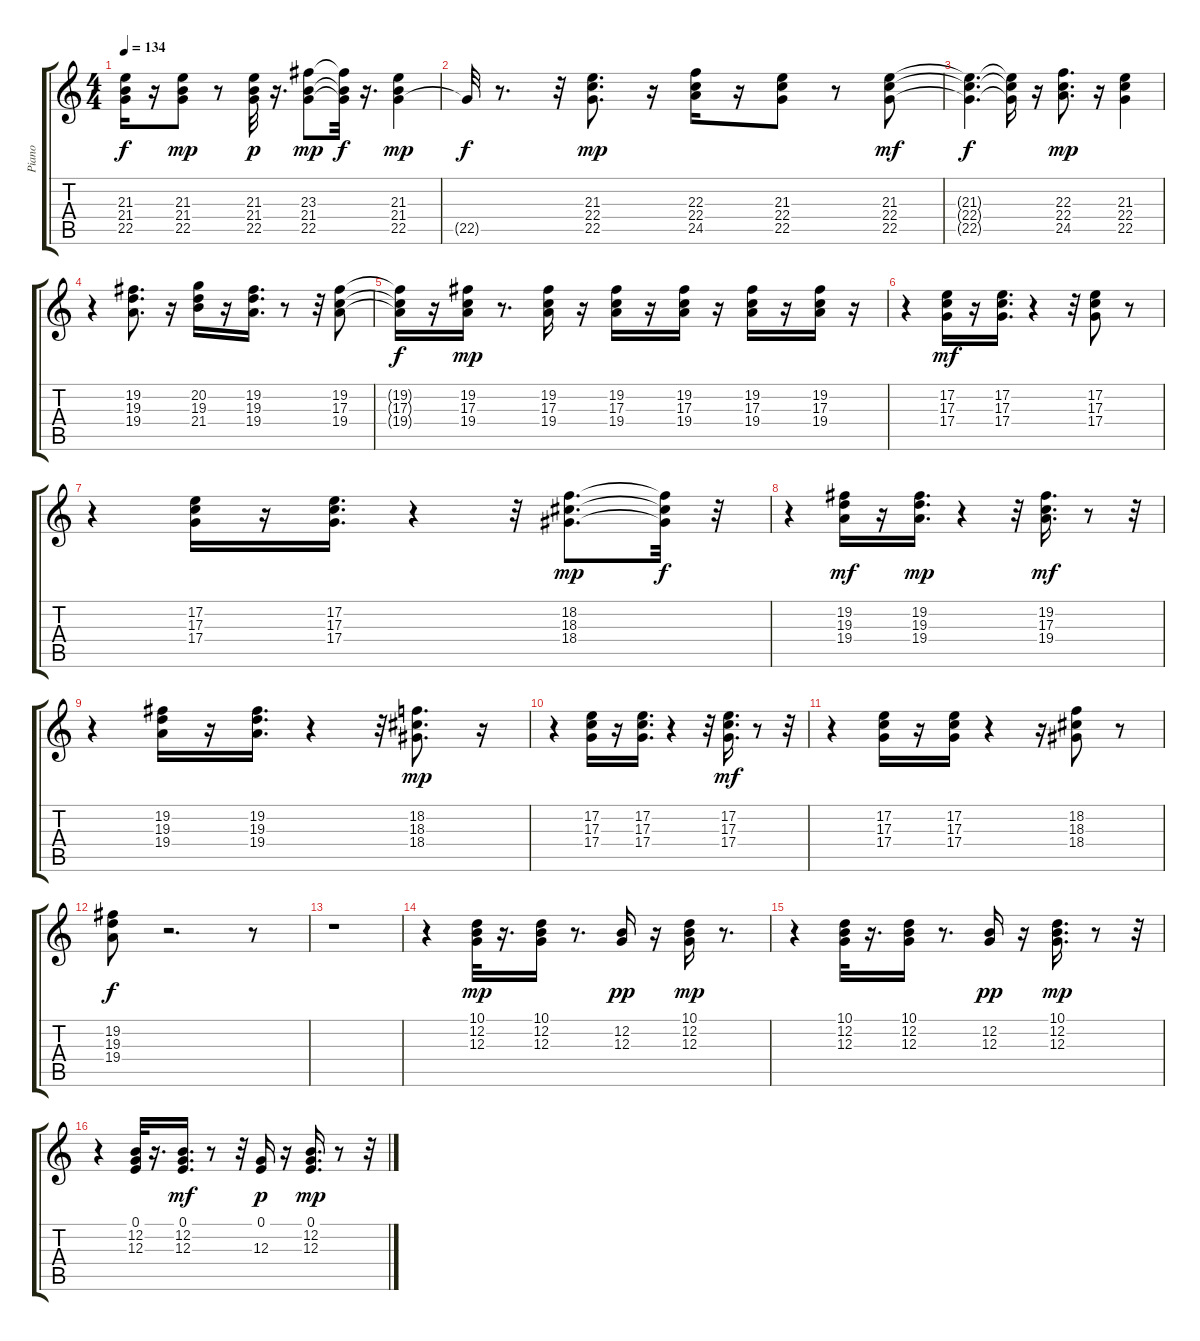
\track ("Piano" "Piano") {instrument acousticgrandpiano}
\staff {score tabs}
\tuning (E4 B3 G3 D3 A2 E2) {hide}
\ts (4 4)
\tempo 134
\clef g2
\ks c
(21.3{t} 21.4{t} 22.5{t}).16{dy f} r.16 (21.3 21.4 22.5).8{dy mp} r.8 (21.3 21.4 22.5).32{dy p} r.16{d} (23.3 21.4 22.5).8{dy mp} (23.3{t} 21.4{t} 22.5{t}).32{dy f} r.16{d} (21.3 21.4 22.5).4{dy mp} |
22.5{t}.32{dy f} r.8{d} r.32 (21.3 22.4 22.5).8{d dy mp} r.16 (22.3 22.4 24.5).16 r.16 (21.3 22.4 22.5).8 r.8 (21.3 22.4 22.5).8{dy mf} |
(21.3{t} 22.4{t} 22.5{t}).4{d dy f} (21.3{t} 22.4{t} 22.5{t}).16 r.16 (22.3 22.4 24.5).8{d dy mp} r.16 (21.3 22.4 22.5).4 |
r.4 (19.2 19.3 19.4).8{d} r.16 (20.2 19.3 21.4).16 r.16 (19.2 19.3 19.4).16{d} r.8 r.32 (19.2 17.3 19.4).8 |
(19.2{t} 17.3{t} 19.4{t}).16{dy f} r.16 (19.2 17.3 19.4).16{dy mp} r.8{d} (19.2 17.3 19.4).16 r.16 (19.2 17.3 19.4).16 r.16 (19.2 17.3 19.4).16 r.16 (19.2 17.3 19.4).16 r.16 (19.2 17.3 19.4).16 r.16 |
r.4 (17.2 17.3 17.4).16{dy mf} r.16 (17.2 17.3 17.4).16{d} r.4 r.32 (17.2 17.3 17.4).8 r.8 |
r.4 (17.2 17.3 17.4).16 r.16 (17.2 17.3 17.4).16{d} r.4 r.32 (18.2 18.3 18.4).8{d dy mp} (18.2{t} 18.3{t} 18.4{t}).32{dy f} r.32 |
r.4 (19.2 19.3 19.4).16{dy mf} r.16 (19.2 19.3 19.4).16{d dy mp} r.4 r.32 (19.2 17.3 19.4).16{d dy mf} r.8 r.32 |
r.4 (19.2 19.3 19.4).16 r.16 (19.2 19.3 19.4).16{d} r.4 r.32 (18.2 18.3 18.4).8{d dy mp} r.16 |
r.4 (17.2 17.3 17.4).16 r.16 (17.2 17.3 17.4).16{d} r.4 r.32 (17.2 17.3 17.4).16{d dy mf} r.8 r.32 |
r.4 (17.2 17.3 17.4).16 r.16 (17.2 17.3 17.4).16 r.4 r.16 (18.2 18.3 18.4).8 r.8 |
(19.2 19.3 19.4).8{dy f} r.2{d} r.8 |
r.1 |
r.4 (10.1 12.2 12.3).32{dy mp} r.16{d} (10.1 12.2 12.3).16 r.8{d} (12.2 12.3).16{dy pp} r.16 (10.1 12.2 12.3).16{dy mp} r.8{d} |
r.4 (10.1 12.2 12.3).32 r.16{d} (10.1 12.2 12.3).16 r.8{d} (12.2 12.3).16{dy pp} r.16 (10.1 12.2 12.3).16{d dy mp} r.8 r.32 |
r.4 (0.1 12.2 12.3).32 r.16{d} (0.1 12.2 12.3).16{d dy mf} r.8 r.32 (0.1 12.3).16{dy p} r.16 (0.1 12.2 12.3).16{d dy mp} r.8 r.32
